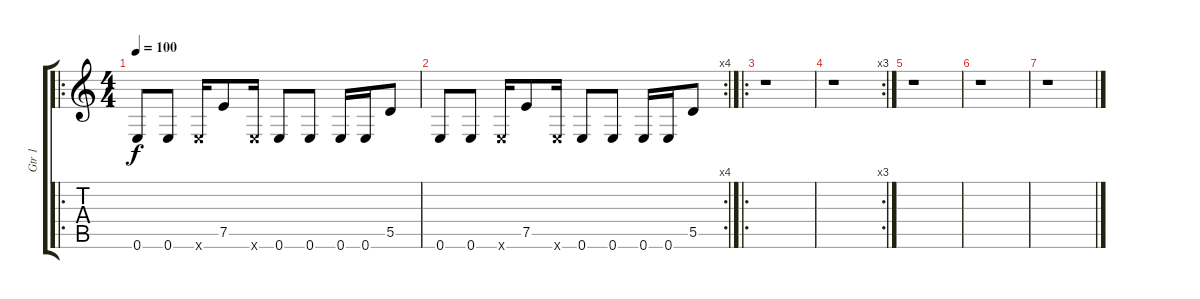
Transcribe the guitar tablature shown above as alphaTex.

\track ("Gtr 1" "Gtr 1") {instrument distortionguitar}
\staff {score tabs}
\tuning (E4 B3 G3 D3 A2 E2) {hide}
\ro
\ts (4 4)
\tempo 100
\clef g2
\ks c
0.6.8{dy f} 0.6.8 0.6{x}.16 7.5.8 0.6{x}.16 0.6.8 0.6.8 0.6.16 0.6.16 5.5.8 |
\rc 4
0.6.8 0.6.8 0.6{x}.16 7.5.8 0.6{x}.16 0.6.8 0.6.8 0.6.16 0.6.16 5.5.8 |
\ro
r.1 |
\rc 3
r.1 |
r.1 |
r.1 |
r.1
